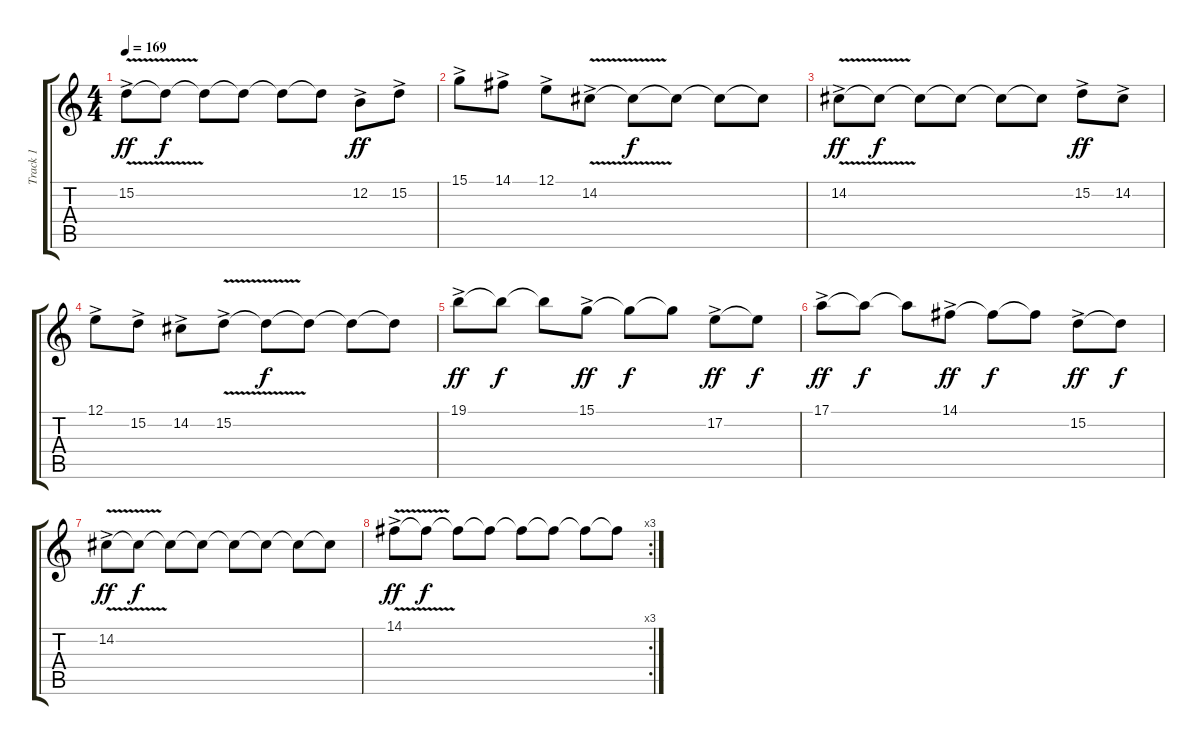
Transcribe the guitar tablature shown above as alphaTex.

\track ("Track 1" "Track 1") {instrument lead5charang}
\staff {score tabs}
\tuning (E4 B3 G3 D3 A2 E2) {hide}
\ts (4 4)
\tempo 169
\clef g2
\ks c
15.2{v ac}.8{dy ff} 15.2{t}.8{dy f} 15.2{t}.8 15.2{t}.8 15.2{t}.8 15.2{t}.8 12.2{ac}.8{dy ff} 15.2{ac}.8 |
15.1{ac}.8 14.1{ac}.8 12.1{ac}.8 14.2{v ac}.8 14.2{t}.8{dy f} 14.2{t}.8 14.2{t}.8 14.2{t}.8 |
14.2{v ac}.8{dy ff} 14.2{t}.8{dy f} 14.2{t}.8 14.2{t}.8 14.2{t}.8 14.2{t}.8 15.2{ac}.8{dy ff} 14.2{ac}.8 |
12.1{ac}.8 15.2{ac}.8 14.2{ac}.8 15.2{v ac}.8 15.2{t}.8{dy f} 15.2{t}.8 15.2{t}.8 15.2{t}.8 |
19.1{ac}.8{dy ff} 19.1{t}.8{dy f} 19.1{t}.8 15.1{ac}.8{dy ff} 15.1{t}.8{dy f} 15.1{t}.8 17.2{ac}.8{dy ff} 17.2{t}.8{dy f} |
17.1{ac}.8{dy ff} 17.1{t}.8{dy f} 17.1{t}.8 14.1{ac}.8{dy ff} 14.1{t}.8{dy f} 14.1{t}.8 15.2{ac}.8{dy ff} 15.2{t}.8{dy f} |
14.2{v ac}.8{dy ff} 14.2{t}.8{dy f} 14.2{t}.8 14.2{t}.8 14.2{t}.8 14.2{t}.8 14.2{t}.8 14.2{t}.8 |
\rc 3
14.1{v ac}.8{dy ff} 14.1{t}.8{dy f} 14.1{t}.8 14.1{t}.8 14.1{t}.8 14.1{t}.8 14.1{t}.8 14.1{t}.8
